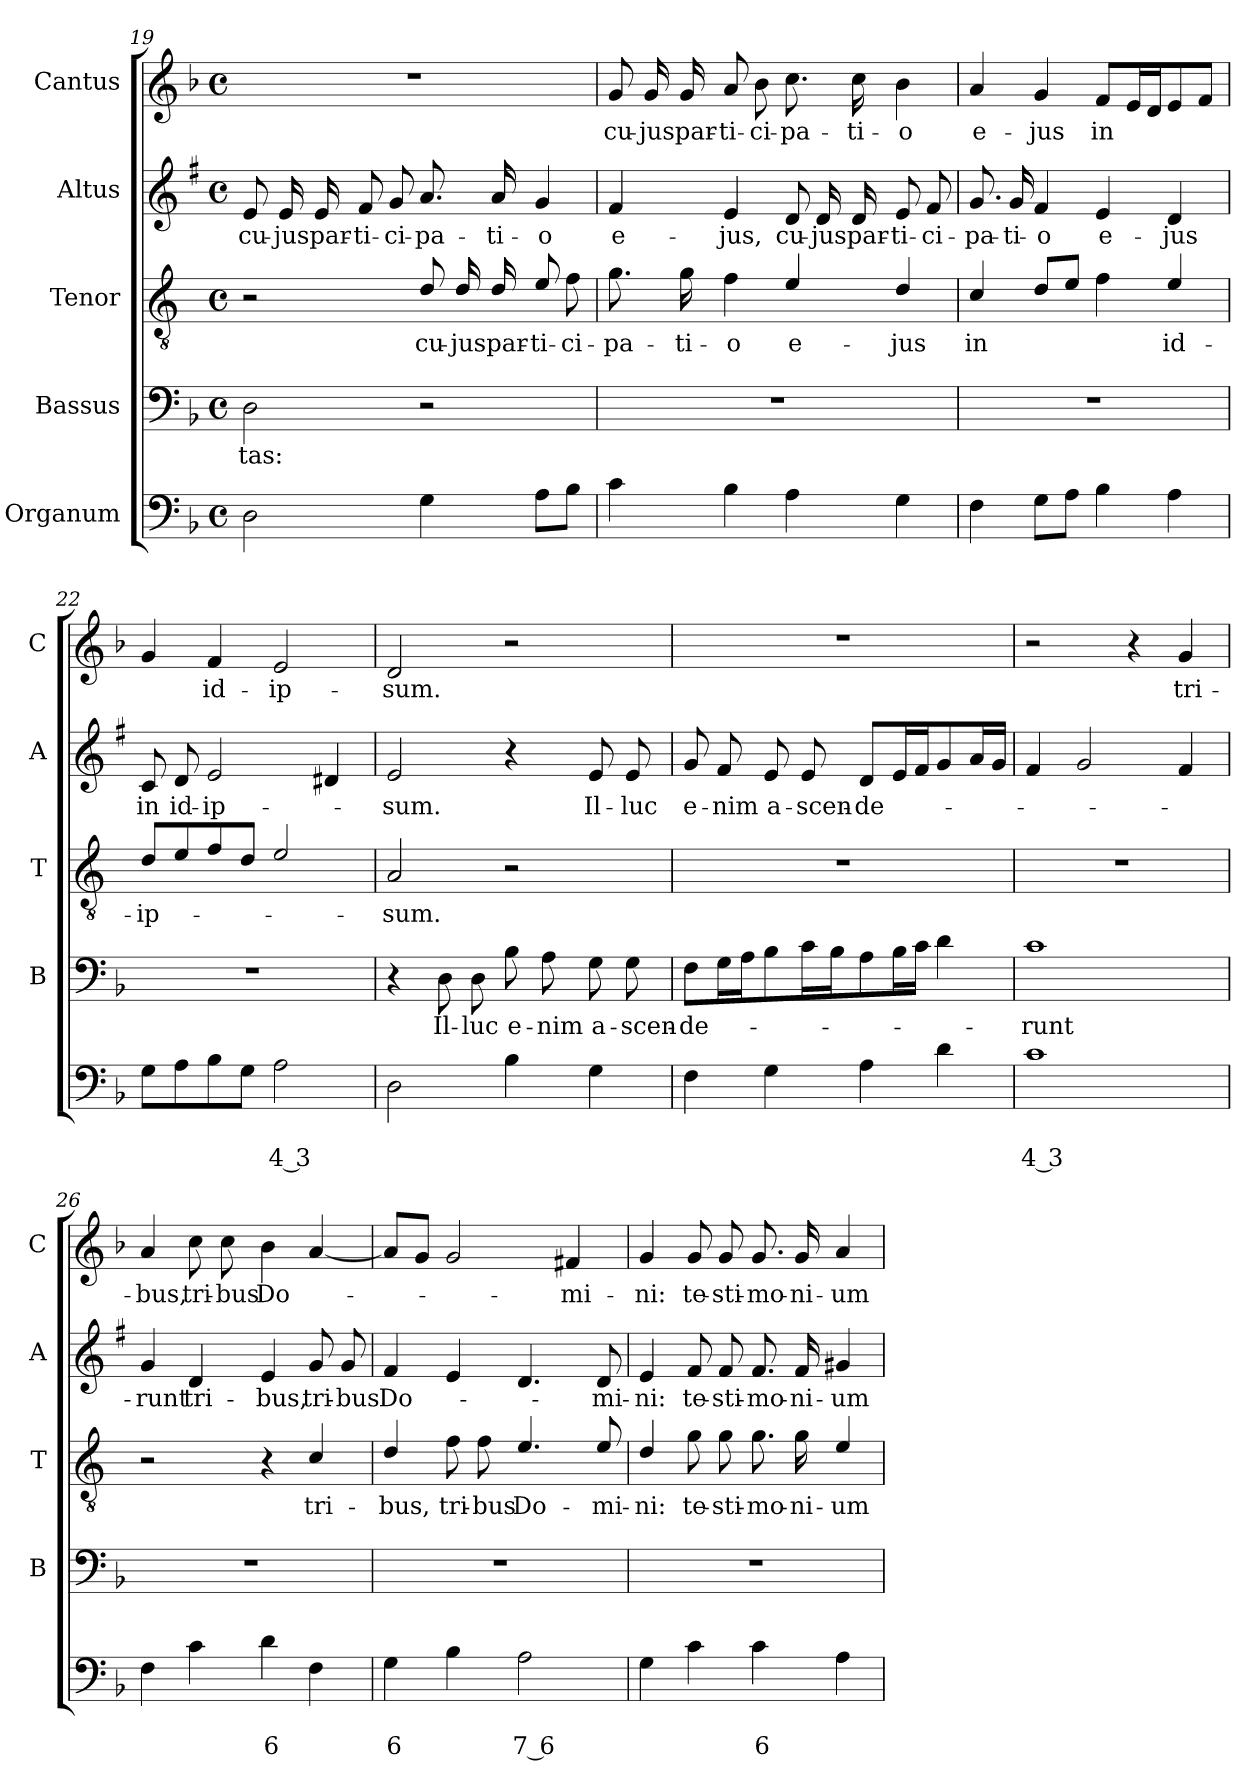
**kern	**text	**text	**kern	**text	**kern	**text	**kern	**text	**kern	**text
*part5	*part5	*part5	*part4	*part4	*part3	*part3	*part2	*part2	*part1	*part1
*staff5	*staff5	*staff5	*staff4	*staff4	*staff3	*staff3	*staff2	*staff2	*staff1	*staff1
*I"Organum	*	*	*I"Bassus	*	*I"Tenor	*	*I"Altus	*	*I"Cantus	*
*	*	*	*I'B	*	*I'T	*	*I'A	*	*I'C	*
*clefF4	*	*	*clefF4	*	*clefGv2	*	*clefG2	*	*clefG2	*
*	*	*	*	*	*ITrd4c7	*	*ITrd1c2	*	*	*
*k[b-]	*	*	*k[b-]	*	*k[b-]	*	*k[b-]	*	*k[b-]	*
*F:	*	*	*F:	*	*F:	*	*F:	*	*F:	*
*M4/4	*	*	*M4/4	*	*M4/4	*	*M4/4	*	*M4/4	*
*met(c)	*	*	*met(c)	*	*met(c)	*	*met(c)	*	*met(c)	*
=19	=19	=19	=19	=19	=19	=19	=19	=19	=19	=19
!	!	!	!	!LO:LY:b	!	!	!	!LO:LY:b	!	!
2D\	.	.	2D\	-tas:	2r	.	8d/	cu-	1r	.
!	!	!	!	!	!	!	!	!LO:LY:b	!	!
.	.	.	.	.	.	.	16d/	-jus	.	.
!	!	!	!	!	!	!	!	!LO:LY:b	!	!
.	.	.	.	.	.	.	16d/	par-	.	.
!	!	!	!	!	!	!	!	!LO:LY:b	!	!
.	.	.	.	.	.	.	8e/	-ti-	.	.
!	!	!	!	!	!	!	!	!LO:LY:b	!	!
.	.	.	.	.	.	.	8f/	-ci-	.	.
!	!	!	!	!	!	!LO:LY:b	!	!LO:LY:b	!	!
4G\	.	.	2r	.	8G/	cu-	8.g/	-pa-	.	.
!	!	!	!	!	!	!LO:LY:b	!	!	!	!
.	.	.	.	.	16G/	-jus	.	.	.	.
!	!	!	!	!	!	!LO:LY:b	!	!LO:LY:b	!	!
.	.	.	.	.	16G/	par-	16g/	-ti-	.	.
!	!	!	!	!	!	!LO:LY:b	!	!LO:LY:b	!	!
8A\L	.	.	.	.	8A/	-ti-	4f/	-o	.	.
!	!	!	!	!	!	!LO:LY:b	!	!	!	!
8B-\J	.	.	.	.	8B-\	-ci-	.	.	.	.
=20	=20	=20	=20	=20	=20	=20	=20	=20	=20	=20
!	!	!	!	!	!	!LO:LY:b	!	!LO:LY:b	!	!LO:LY:b
4c\	.	.	1r	.	8.c\	-pa-	4e/	e-	8g/	cu-
!	!	!	!	!	!	!	!	!	!	!LO:LY:b
.	.	.	.	.	.	.	.	.	16g/	-jus
!	!	!	!	!	!	!LO:LY:b	!	!	!	!LO:LY:b
.	.	.	.	.	16c\	-ti-	.	.	16g/	par-
!	!	!	!	!	!	!LO:LY:b	!	!LO:LY:b	!	!LO:LY:b
4B-\	.	.	.	.	4B-\	-o	4d/	-jus,	8a/	-ti-
!	!	!	!	!	!	!	!	!	!	!LO:LY:b
.	.	.	.	.	.	.	.	.	8b-\	-ci-
!	!	!	!	!	!	!LO:LY:b	!	!LO:LY:b	!	!LO:LY:b
4A\	.	.	.	.	4A/	e-	8c/	cu-	8.cc\	-pa-
!	!	!	!	!	!	!	!	!LO:LY:b	!	!
.	.	.	.	.	.	.	16c/	-jus	.	.
!	!	!	!	!	!	!	!	!LO:LY:b	!	!LO:LY:b
.	.	.	.	.	.	.	16c/	par-	16cc\	-ti-
!	!	!	!	!	!	!LO:LY:b	!	!LO:LY:b	!	!LO:LY:b
4G\	.	.	.	.	4G/	-jus	8d/	-ti-	4b-\	-o
!	!	!	!	!	!	!	!	!LO:LY:b	!	!
.	.	.	.	.	.	.	8e/	-ci-	.	.
!!LO:LB:g=z
=21	=21	=21	=21	=21	=21	=21	=21	=21	=21	=21
!	!	!	!	!	!	!LO:LY:b	!	!LO:LY:b	!	!LO:LY:b
4F\	.	.	1r	.	4F/	in	8.f/	-pa-	4a/	e-
!	!	!	!	!	!	!	!	!LO:LY:b	!	!
.	.	.	.	.	.	.	16f/	-ti-	.	.
!	!	!	!	!	!	!	!	!LO:LY:b	!	!LO:LY:b
8G\L	.	.	.	.	8G/L	.	4e/	-o	4g/	-jus
8A\J	.	.	.	.	8A/J	.	.	.	.	.
!	!	!	!	!	!	!	!	!LO:LY:b	!	!LO:LY:b
4B-\	.	.	.	.	4B-\	.	4d/	e-	8f/L	in
.	.	.	.	.	.	.	.	.	16e/L	.
.	.	.	.	.	.	.	.	.	16d/J	.
!	!	!	!	!	!	!LO:LY:b	!	!LO:LY:b	!	!
4A\	.	.	.	.	4A/	id-	4c/	-jus	8e/	.
.	.	.	.	.	.	.	.	.	8f/J	.
=22	=22	=22	=22	=22	=22	=22	=22	=22	=22	=22
!	!	!	!	!	!	!LO:LY:b	!	!LO:LY:b	!	!
8G\L	.	.	1r	.	8G/L	-ip-	8B-/	in	4g/	.
!	!	!	!	!	!	!	!	!LO:LY:b	!	!
8A\	.	.	.	.	8A/	.	8c/	id-	.	.
!	!	!	!	!	!	!	!	!LO:LY:b	!	!LO:LY:b
8B-\	.	.	.	.	8B-/	.	2d/	-ip-	4f/	id-
8G\J	.	.	.	.	8G/J	.	.	.	.	.
!	!	!LO:LY:b	!	!	!	!	!	!	!	!LO:LY:b
2A\	.	4 3	.	.	2A/	.	.	.	2e/	-ip-
.	.	.	.	.	.	.	4c#X/	.	.	.
=23	=23	=23	=23	=23	=23	=23	=23	=23	=23	=23
!	!	!	!	!	!	!LO:LY:b	!	!LO:LY:b	!	!LO:LY:b
2D\	.	.	4r	.	2D/	-sum.	2d/	-sum.	2d/	-sum.
!	!	!	!	!LO:LY:b	!	!	!	!	!	!
.	.	.	8D\	Il-	.	.	.	.	.	.
!	!	!	!	!LO:LY:b	!	!	!	!	!	!
.	.	.	8D\	-luc	.	.	.	.	.	.
!	!	!	!	!LO:LY:b	!	!	!	!	!	!
4B-\	.	.	8B-\	e-	2r	.	4r	.	2r	.
!	!	!	!	!LO:LY:b	!	!	!	!	!	!
.	.	.	8A\	-nim	.	.	.	.	.	.
!	!	!	!	!LO:LY:b	!	!	!	!LO:LY:b	!	!
4G\	.	.	8G\	a-	.	.	8d/	Il-	.	.
!	!	!	!	!LO:LY:b	!	!	!	!LO:LY:b	!	!
.	.	.	8G\	-scen-	.	.	8d/	-luc	.	.
=24	=24	=24	=24	=24	=24	=24	=24	=24	=24	=24
!	!	!	!	!LO:LY:b	!	!	!	!LO:LY:b	!	!
4F\	.	.	8F\L	-de-	1r	.	8f/	e-	1r	.
!	!	!	!	!	!	!	!	!LO:LY:b	!	!
.	.	.	16G\L	.	.	.	8e/	-nim	.	.
.	.	.	16A\J	.	.	.	.	.	.	.
!	!	!	!	!	!	!	!	!LO:LY:b	!	!
4G\	.	.	8B-\	.	.	.	8d/	a-	.	.
!	!	!	!	!	!	!	!	!LO:LY:b	!	!
.	.	.	16c\L	.	.	.	8d/	-scen-	.	.
.	.	.	16B-\J	.	.	.	.	.	.	.
!	!	!	!	!	!	!	!	!LO:LY:b	!	!
4A\	.	.	8A\	.	.	.	8c/L	-de-	.	.
.	.	.	16B-\L	.	.	.	16d/L	.	.	.
.	.	.	16c\JJ	.	.	.	16e/J	.	.	.
4d\	.	.	4d\	.	.	.	8f/	.	.	.
.	.	.	.	.	.	.	16g/L	.	.	.
.	.	.	.	.	.	.	16f/JJ	.	.	.
=25	=25	=25	=25	=25	=25	=25	=25	=25	=25	=25
!	!	!LO:LY:b	!	!LO:LY:b	!	!	!	!	!	!
1c	.	4 3	1c	-runt	1r	.	4e/	.	2r	.
.	.	.	.	.	.	.	2f/	.	.	.
.	.	.	.	.	.	.	.	.	4r	.
!	!	!	!	!	!	!	!	!	!	!LO:LY:b
.	.	.	.	.	.	.	4e/	.	4g/	tri-
!!LO:PB:g=z
=26	=26	=26	=26	=26	=26	=26	=26	=26	=26	=26
!	!	!	!	!	!	!	!	!LO:LY:b	!	!LO:LY:b
4F\	.	.	1r	.	2r	.	4f/	-runt	4a/	-bus,
!	!	!	!	!	!	!	!	!LO:LY:b	!	!LO:LY:b
4c\	.	.	.	.	.	.	4c/	tri-	8cc\	tri-
!	!	!	!	!	!	!	!	!	!	!LO:LY:b
.	.	.	.	.	.	.	.	.	8cc\	-bus
!	!	!LO:LY:b	!	!	!	!	!	!LO:LY:b	!	!LO:LY:b
4d\	.	6	.	.	4r	.	4d/	-bus,	4b-\	Do-
!	!	!	!	!	!	!LO:LY:b	!	!LO:LY:b	!	!
4F\	.	.	.	.	4F/	tri-	8f/	tri-	[4a/	.
!	!	!	!	!	!	!	!	!LO:LY:b	!	!
.	.	.	.	.	.	.	8f/	-bus	.	.
=27	=27	=27	=27	=27	=27	=27	=27	=27	=27	=27
!	!	!LO:LY:b	!	!	!	!LO:LY:b	!	!LO:LY:b	!	!
4G\	.	6	1r	.	4G/	-bus,	4e/	Do-	8a/L]	.
.	.	.	.	.	.	.	.	.	8g/J	.
!	!	!	!	!	!	!LO:LY:b	!	!	!	!
4B-\	.	.	.	.	8B-\	tri-	4d/	.	2g/	.
!	!	!	!	!	!	!LO:LY:b	!	!	!	!
.	.	.	.	.	8B-\	-bus	.	.	.	.
!	!	!LO:LY:b	!	!	!	!LO:LY:b	!	!	!	!
2A\	.	7 6	.	.	4.A/	Do-	4.c/	.	.	.
!	!	!	!	!	!	!	!	!	!	!LO:LY:b
.	.	.	.	.	.	.	.	.	4f#X/	-mi-
!	!	!	!	!	!	!LO:LY:b	!	!LO:LY:b	!	!
.	.	.	.	.	8A/	-mi-	8c/	-mi-	.	.
=28	=28	=28	=28	=28	=28	=28	=28	=28	=28	=28
!	!	!	!	!	!	!LO:LY:b	!	!LO:LY:b	!	!LO:LY:b
4G\	.	.	1r	.	4G/	-ni:	4d/	-ni:	4g/	-ni:
!	!	!	!	!	!	!LO:LY:b	!	!LO:LY:b	!	!LO:LY:b
4c\	.	.	.	.	8c\	te-	8e/	te-	8g/	te-
!	!	!	!	!	!	!LO:LY:b	!	!LO:LY:b	!	!LO:LY:b
.	.	.	.	.	8c\	-sti-	8e/	-sti-	8g/	-sti-
!	!	!LO:LY:b	!	!	!	!LO:LY:b	!	!LO:LY:b	!	!LO:LY:b
4c\	.	6	.	.	8.c\	-mo-	8.e/	-mo-	8.g/	-mo-
!	!	!	!	!	!	!LO:LY:b	!	!LO:LY:b	!	!LO:LY:b
.	.	.	.	.	16c\	-ni-	16e/	-ni-	16g/	-ni-
!	!	!	!	!	!	!LO:LY:b	!	!LO:LY:b	!	!LO:LY:b
4A\	.	.	.	.	4A/	-um	4f#X/	-um	4a/	-um
=	=	=	=	=	=	=	=	=	=	=
*-	*-	*-	*-	*-	*-	*-	*-	*-	*-	*-
